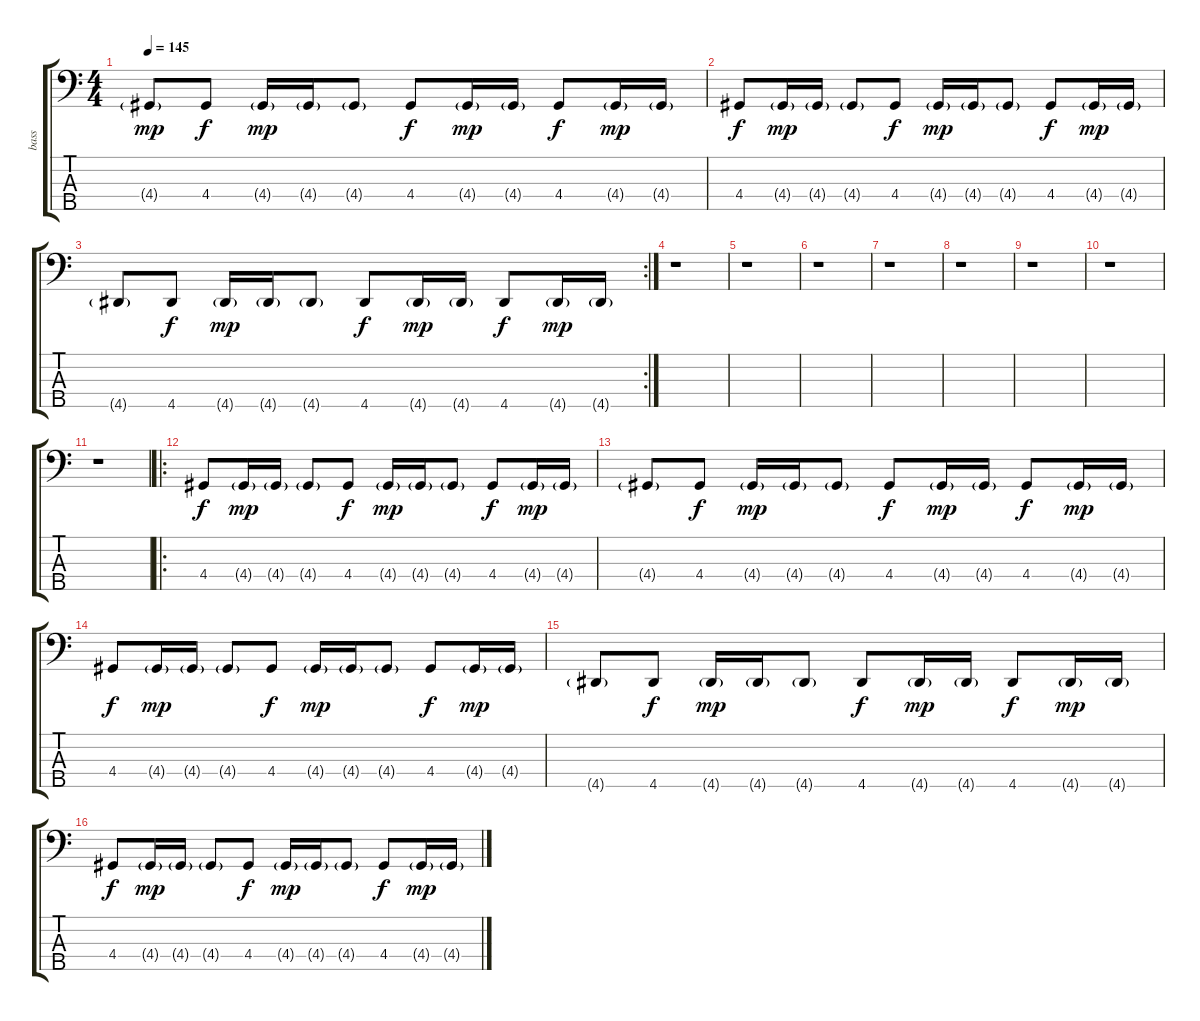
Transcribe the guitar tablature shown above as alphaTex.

\track ("bass" "bass") {instrument electricbassfinger}
\staff {score tabs}
\tuning (G2 D2 A1 E1 B0) {hide}
\ts (4 4)
\tempo 145
\clef f4
\ks c
4.4{g}.8{dy mp} 4.4.8{dy f} 4.4{g}.16{dy mp} 4.4{g}.16 4.4{g}.8 4.4.8{dy f} 4.4{g}.16{dy mp} 4.4{g}.16 4.4.8{dy f} 4.4{g}.16{dy mp} 4.4{g}.16 |
4.4.8{dy f} 4.4{g}.16{dy mp} 4.4{g}.16 4.4{g}.8 4.4.8{dy f} 4.4{g}.16{dy mp} 4.4{g}.16 4.4{g}.8 4.4.8{dy f} 4.4{g}.16{dy mp} 4.4{g}.16 |
\rc 2
4.5{g}.8 4.5.8{dy f} 4.5{g}.16{dy mp} 4.5{g}.16 4.5{g}.8 4.5.8{dy f} 4.5{g}.16{dy mp} 4.5{g}.16 4.5.8{dy f} 4.5{g}.16{dy mp} 4.5{g}.16 |
r.1 |
r.1 |
r.1 |
r.1 |
r.1 |
r.1 |
r.1 |
r.1 |
\ro
4.4.8{dy f} 4.4{g}.16{dy mp} 4.4{g}.16 4.4{g}.8 4.4.8{dy f} 4.4{g}.16{dy mp} 4.4{g}.16 4.4{g}.8 4.4.8{dy f} 4.4{g}.16{dy mp} 4.4{g}.16 |
4.4{g}.8 4.4.8{dy f} 4.4{g}.16{dy mp} 4.4{g}.16 4.4{g}.8 4.4.8{dy f} 4.4{g}.16{dy mp} 4.4{g}.16 4.4.8{dy f} 4.4{g}.16{dy mp} 4.4{g}.16 |
4.4.8{dy f} 4.4{g}.16{dy mp} 4.4{g}.16 4.4{g}.8 4.4.8{dy f} 4.4{g}.16{dy mp} 4.4{g}.16 4.4{g}.8 4.4.8{dy f} 4.4{g}.16{dy mp} 4.4{g}.16 |
4.5{g}.8 4.5.8{dy f} 4.5{g}.16{dy mp} 4.5{g}.16 4.5{g}.8 4.5.8{dy f} 4.5{g}.16{dy mp} 4.5{g}.16 4.5.8{dy f} 4.5{g}.16{dy mp} 4.5{g}.16 |
4.4.8{dy f} 4.4{g}.16{dy mp} 4.4{g}.16 4.4{g}.8 4.4.8{dy f} 4.4{g}.16{dy mp} 4.4{g}.16 4.4{g}.8 4.4.8{dy f} 4.4{g}.16{dy mp} 4.4{g}.16
